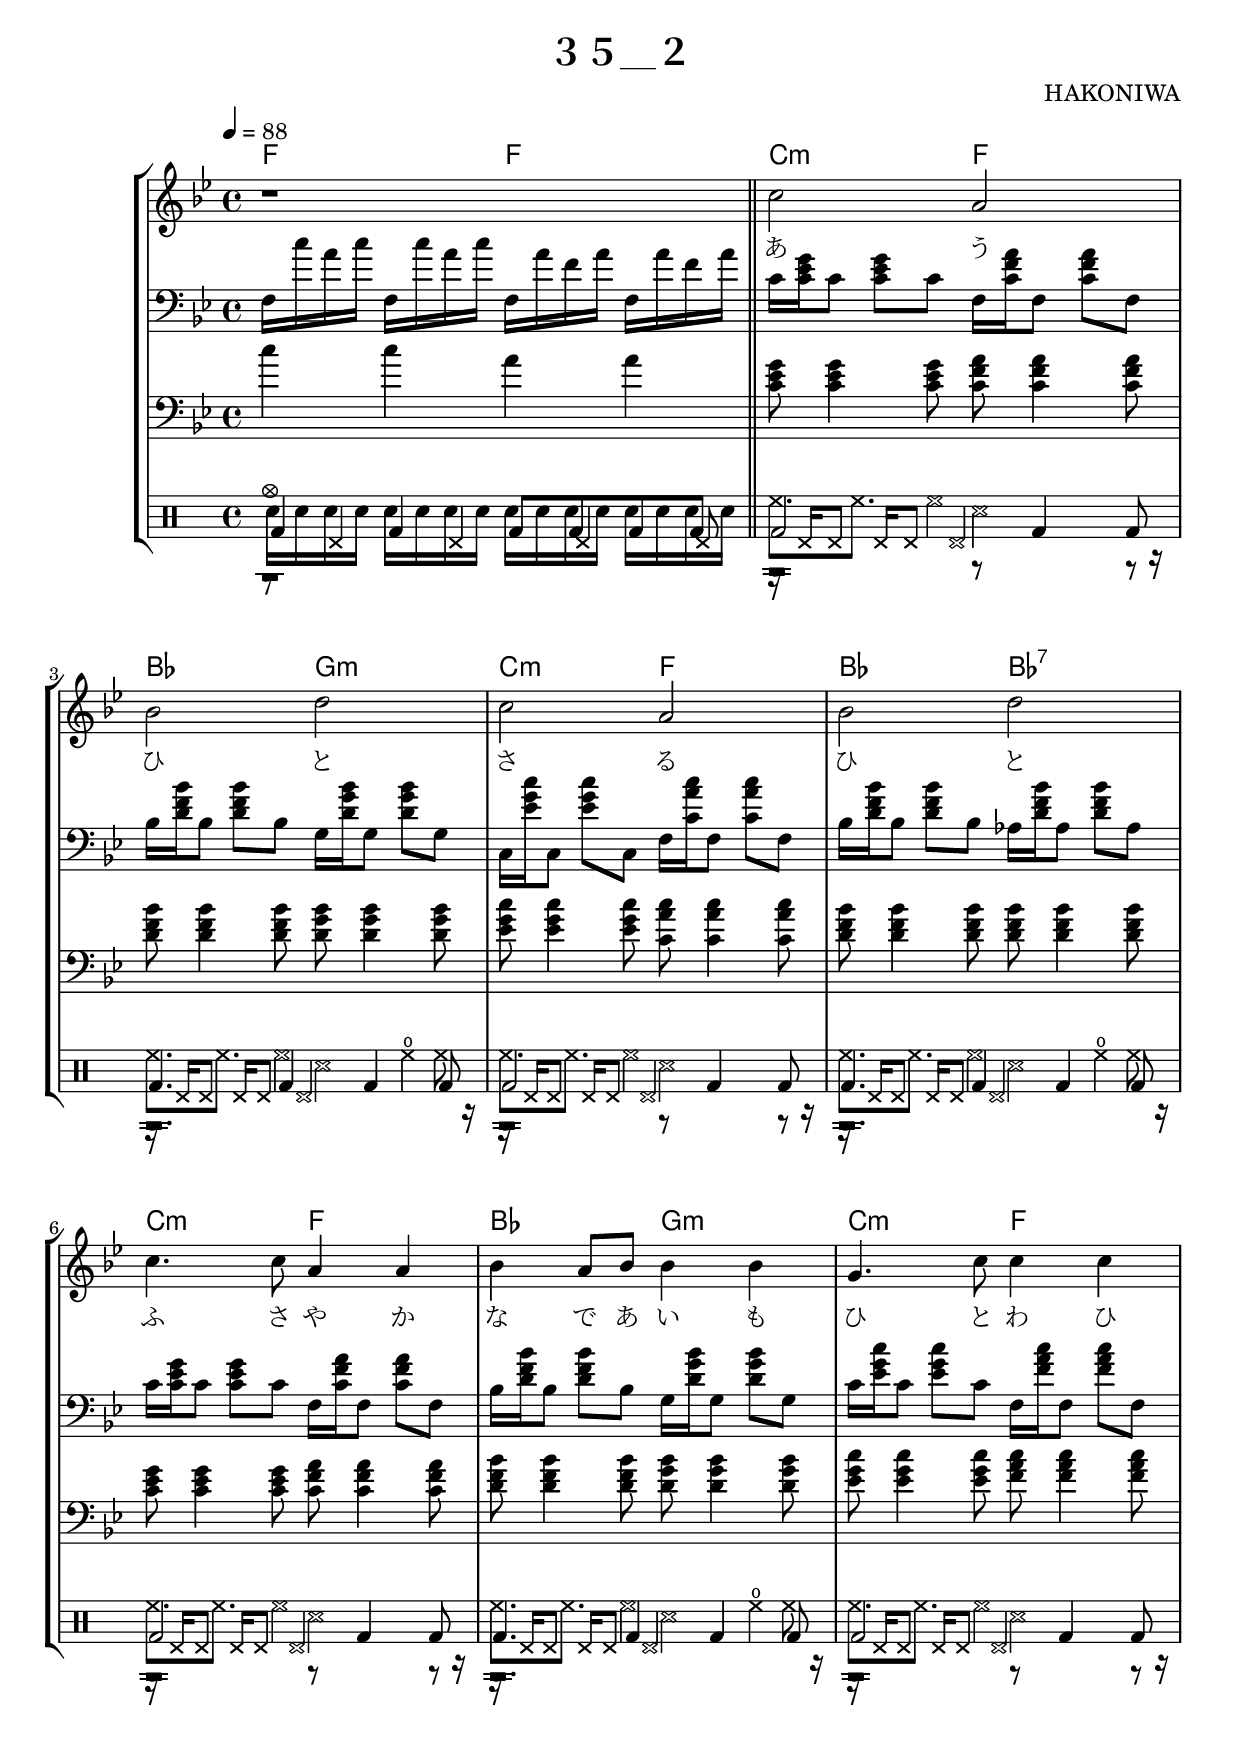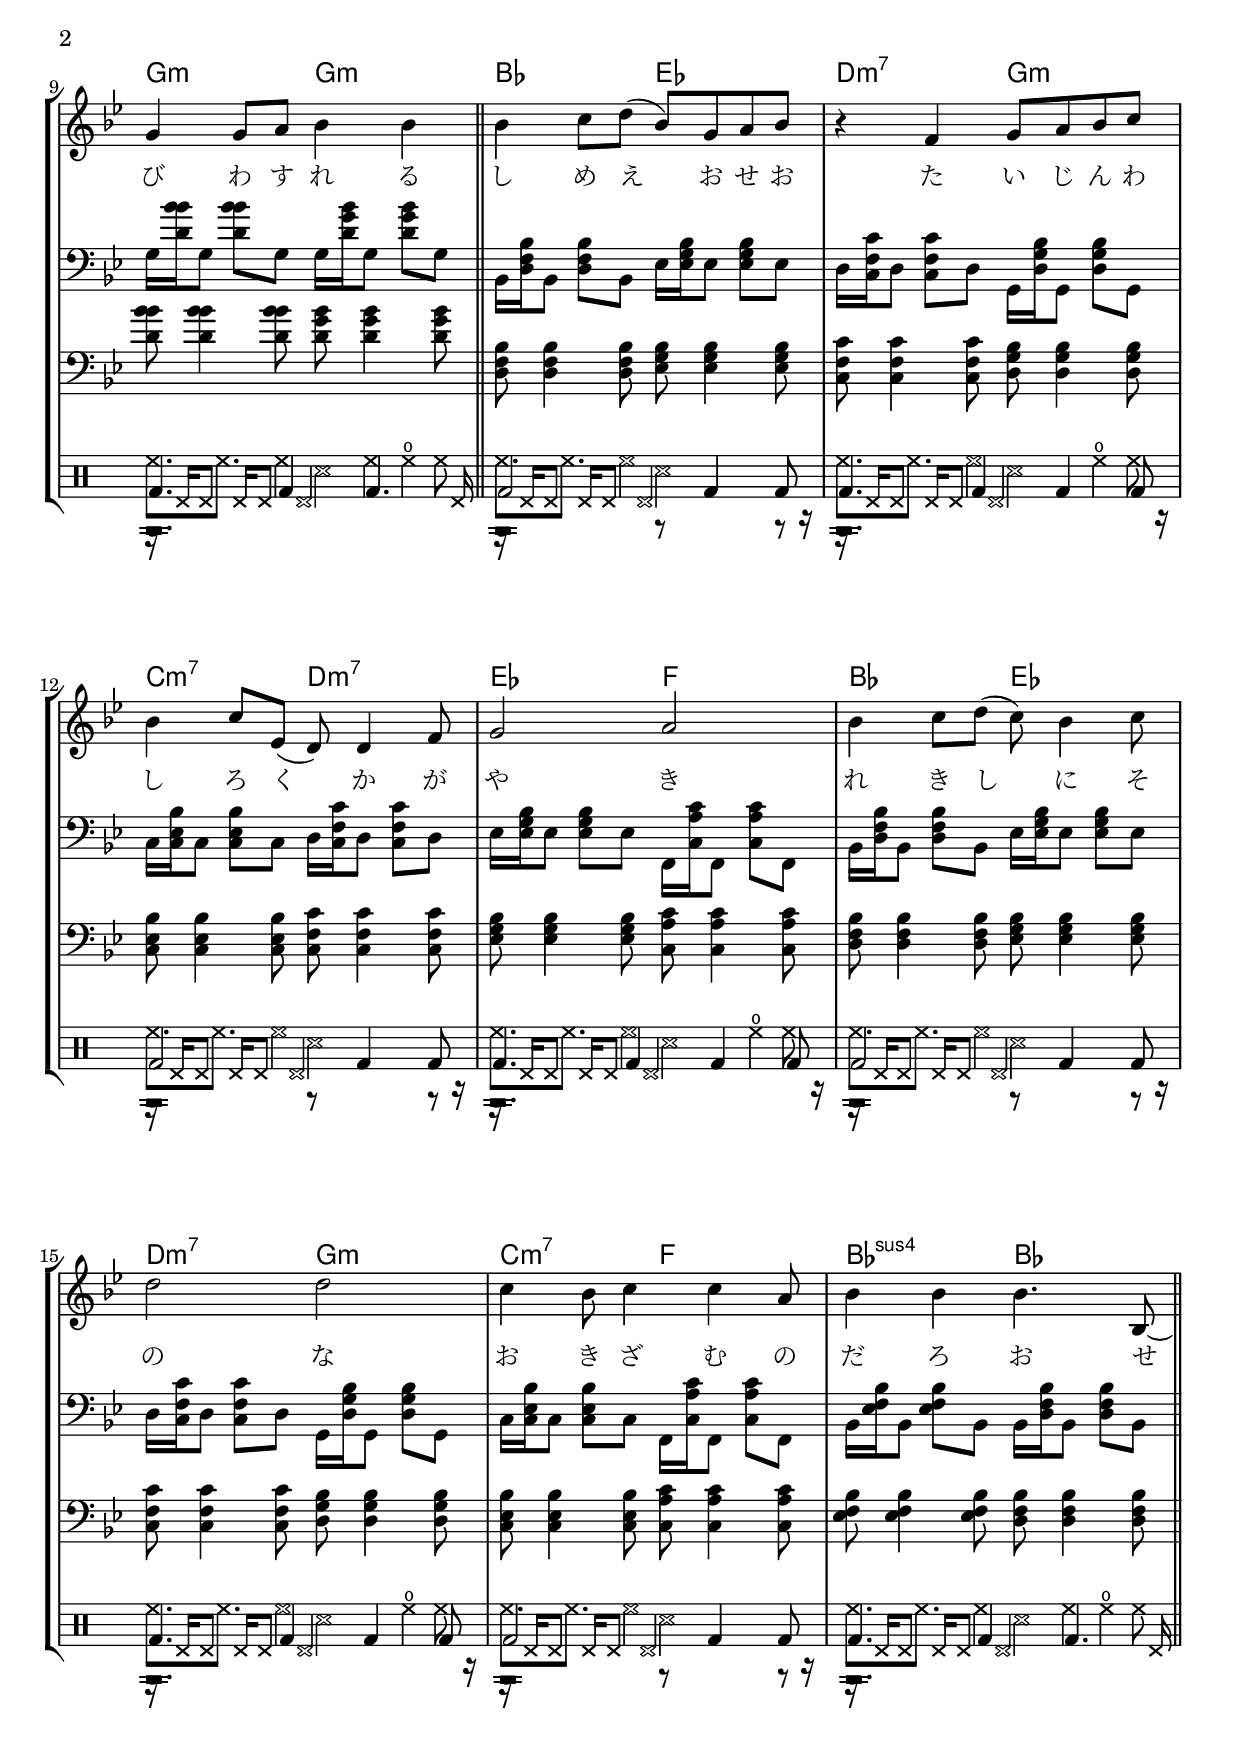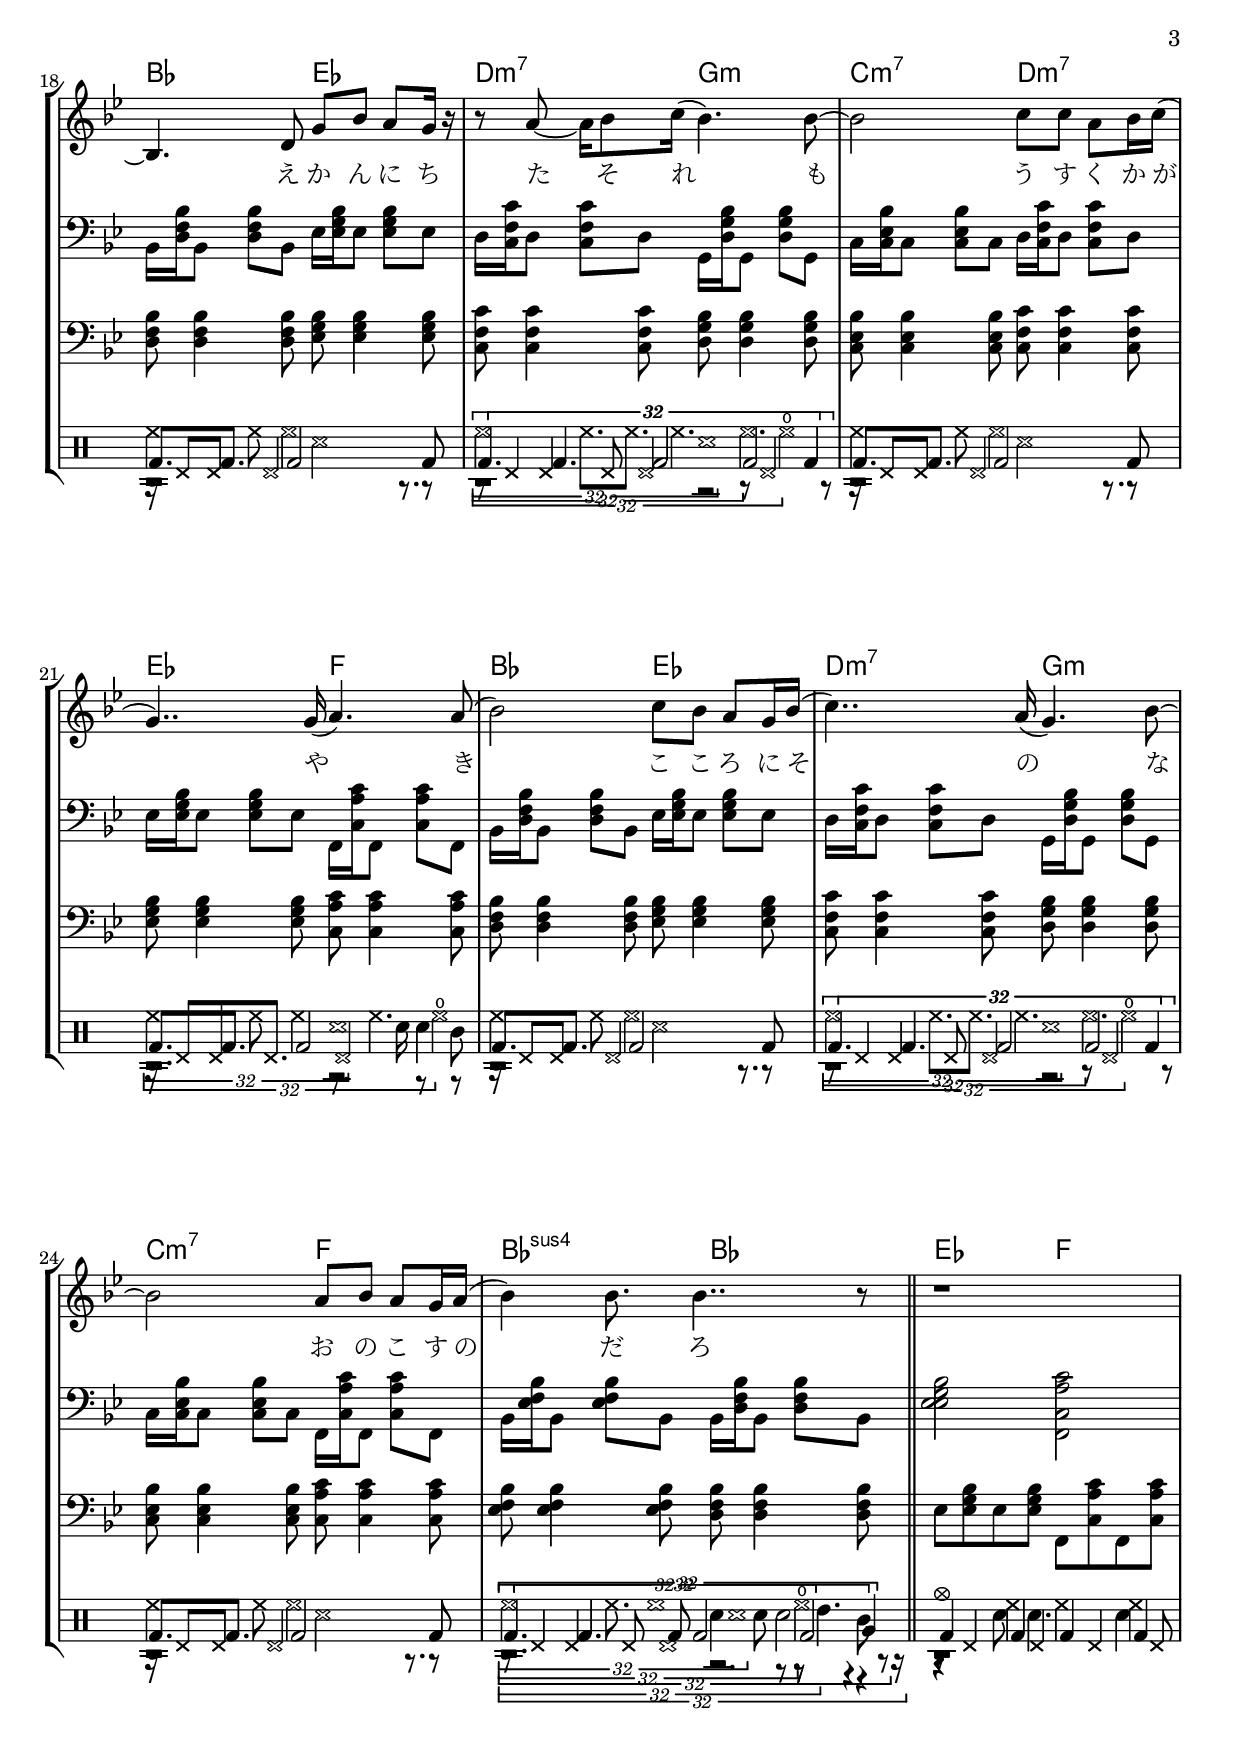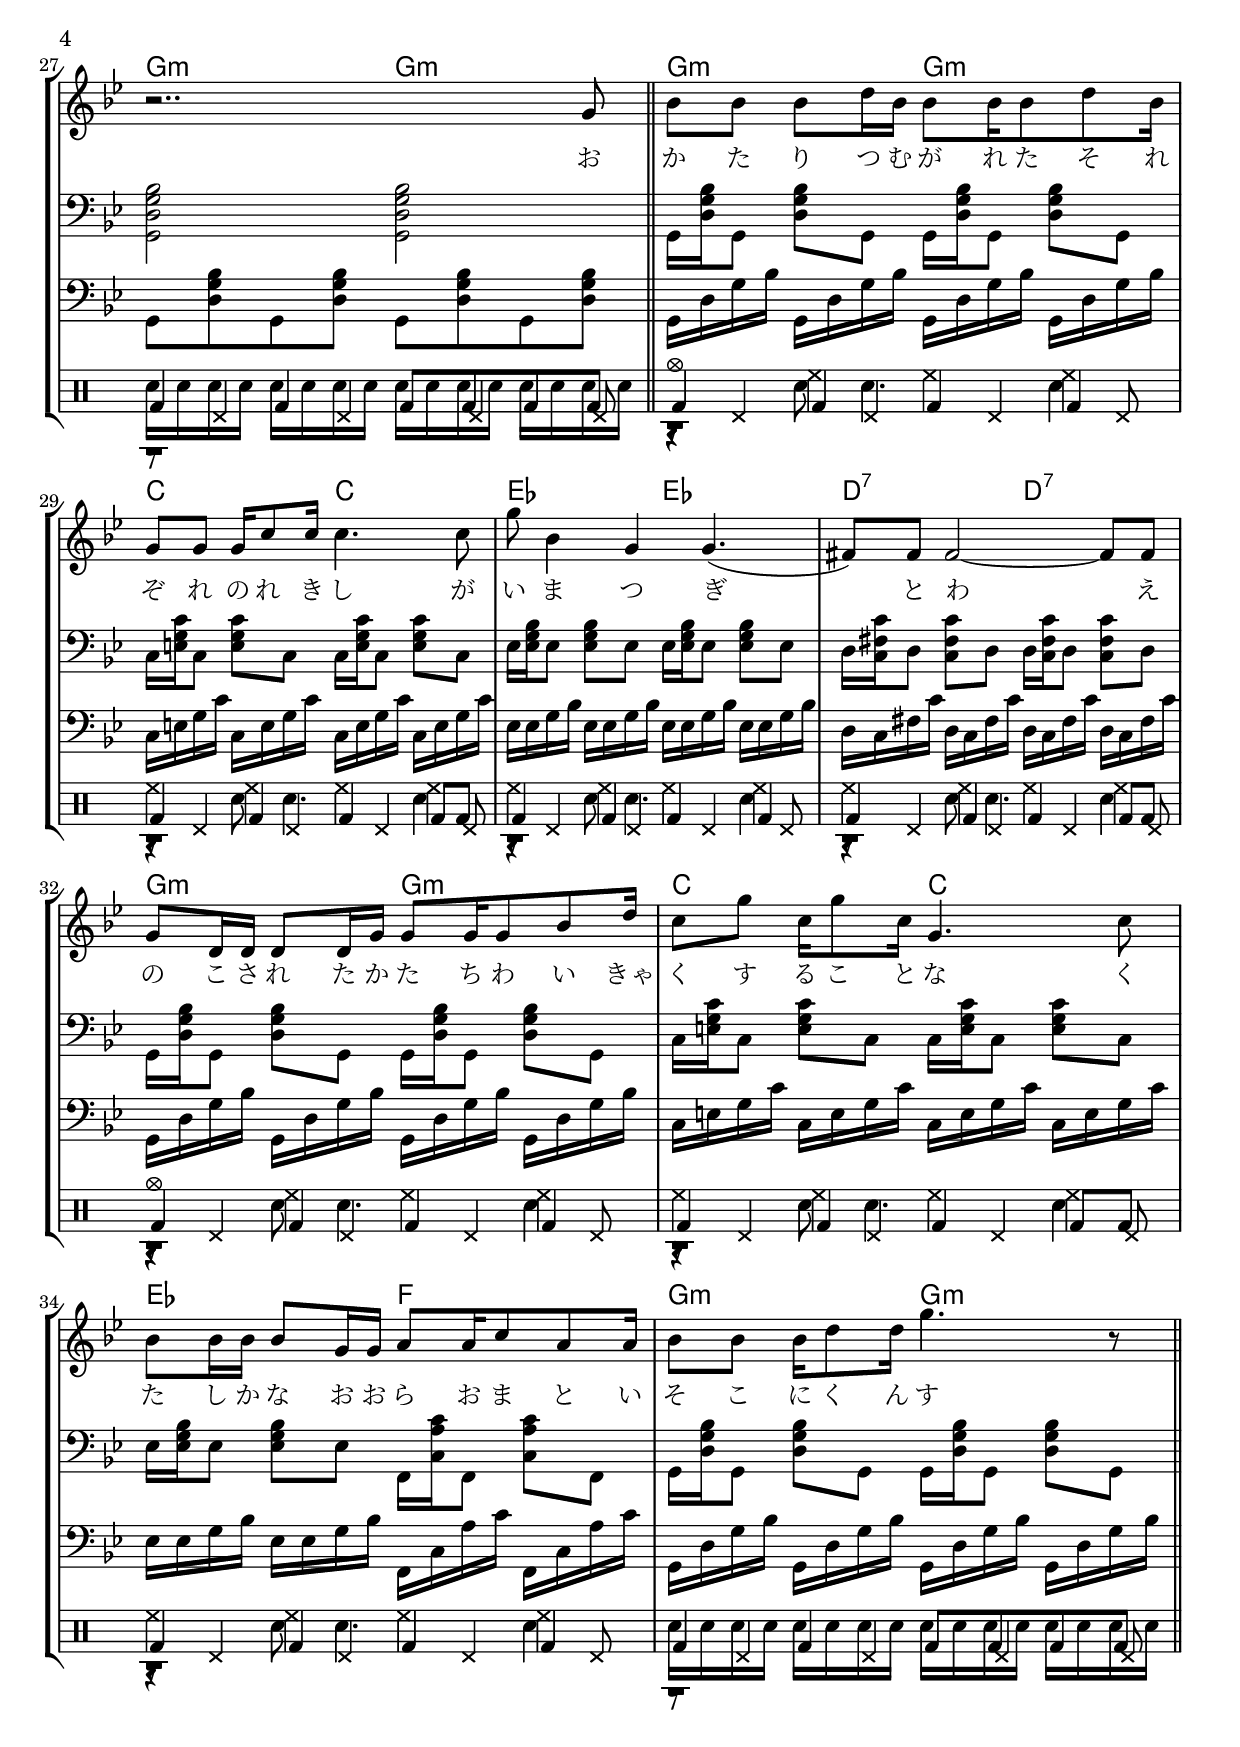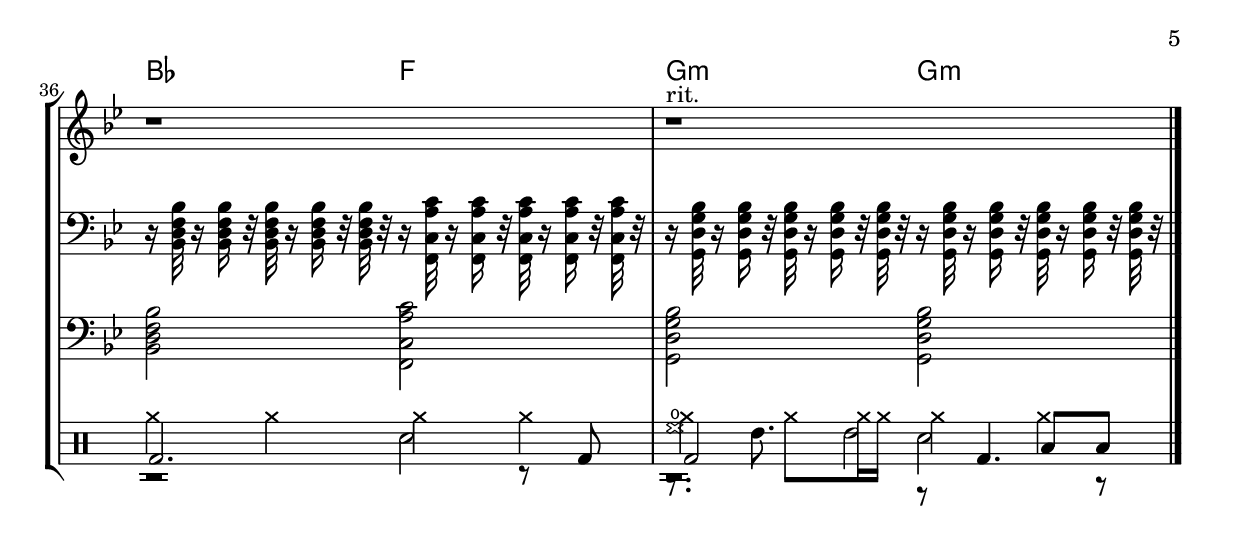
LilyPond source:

\version "2.12.1"

\header {
	title = \markup {３５＿２}
	composer = \markup \center-column {HAKONIWA}
}

harmony = \chordmode {
	f2 f 

	c:m f bes g:m c:m f bes bes:7 c:m f bes g:m c:m f g:m g:m 

	bes es d:min7 g:m c:min7 d:min7 es f bes es d:min7 g:m c:min7 f bes:sus4 bes 

	bes es d:min7 g:m c:min7 d:min7 es f bes es d:min7 g:m c:min7 f bes:sus4 bes 

	es f g:m g:m 

	g:m g:m c c es es d:7 d:7 g:m g:m c c es f g:m g:m 

	bes f g:m g:m 
}

melody = {
	\key bes \major
	\tempo 4 = 88
	r1   
	\set Staff.midiInstrument = #"fss0.32"
	 c''2  a'2 
	bes'2  d''2 
	c''2  a'2 
	bes'2  d''2 
	c''4.  c''8  a'4  a'4 
	bes'4  a'8  bes'8  bes'4  bes'4 
	g'4.  c''8  c''4  c''4 
	g'4  g'8  a'8  bes'4  bes'4
	\set Staff.midiInstrument = #"fss0.32"
	 bes'4  c''8  d''8  (bes'8)  g'8  a'8  bes'8 
	r4  f'4  g'8  a'8  bes'8  c''8 
	bes'4  c''8  es'8  (d'8)  d'4  f'8 
	g'2  a'2 
	bes'4  c''8  d''8  (c''8)  bes'4  c''8 
	d''2  d''2 
	c''4  bes'8  c''4  c''4  a'8 
	bes'4  bes'4  bes'4.  	\set Staff.midiInstrument = #"fss0.32"
	bes8~ 
	bes4.  d'8  g'8  bes'8  a'8  g'16  r16~ 
	r8  a'8  a'16  bes'8  c''16  (bes'4.)  bes'8~ 
	bes'2  c''8  c''8  a'8  bes'16  c''16 
	(g'4..)  g'16  (a'4.)  a'8 
	(bes'2)  c''8  bes'8  a'8  g'16  bes'16 
	(c''4..)  a'16  (g'4.)  bes'8~ 
	bes'2  a'8  bes'8  a'8  g'16  a'16 
	(bes'4)  bes'8.  bes'4..  	r8 	r1 | r2.. 
	\set Staff.midiInstrument = #"fss0.32"
	g'8 
	bes'8  bes'8  bes'8  d''16  bes'16  bes'8  bes'16  bes'8  d''8  bes'16 
	g'8  g'8  g'16  c''8  c''16  c''4.  c''8 
	g''8  bes'4  g'4  g'4. 
	(fis'8)  fis'8  fis'2~fis'8  fis'8 
	g'8  d'16  d'16  d'8  d'16  g'16  g'8  g'16  g'8  bes'8  d''16 
	c''8  g''8  c''16  g''8  c''16  g'4.  c''8 
	bes'8  bes'16  bes'16  bes'8  g'16  g'16  a'8  a'16  c''8  a'8  a'16 
	bes'8  bes'8  bes'16  d''8  d''16  g''4.  	r8 	r1 | r1^"rit." \bar "|."
}

words = \lyricmode {
	
	あ  う  ひ  と  さ  る  ひ  と  ふ  さ  や  か  な  で  あ  い  も  ひ  と  わ  ひ  び  わ  す  れ  る  
	し  め  え  お  せ  お  た  い  じ  ん  わ  し  ろ  く  か  が  や  き  れ  き  し  に  そ  の  な  お  き  ざ  む  の  だ  ろ  お  
	せ  え  か  ん  に  ち  た  そ  れ  も  う  す  く  か  が  や  き  こ  こ  ろ  に  そ  の  な  お  の  こ  す  の  だ  ろ  お  
	
	か  た  り  つ  む  が  れ  た  そ  れ  ぞ  れ  の  れ  き  し  が  い  ま  つ  ぎ  と  わ  え  の  こ  さ  れ  た  か  た  ち  わ  い  きゃ  く  す  る  こ  と  な  く  た  し  か  な  お  お  ら  お  ま  と  い  そ  こ  に  く  ん  す  る  
	
}

tempochange = {
	\tempo 4 = 88
	r1 \bar "||"
	\tempo 4 = 88
	r1 | r1 | r1 | r1 | r1 | r1 | r1 | r1 \bar "||"
	\tempo 4 = 88
	r1 | r1 | r1 | r1 | r1 | r1 | r1 | r1 \bar "||"
	\tempo 4 = 88
	r1 | r1 | r1 | r1 | r1 | r1 | r1 | r1 \bar "||"
	\tempo 4 = 88
	r1 | r1 \bar "||"
	\tempo 4 = 88
	r1 | r1 | r1 | r1 | r1 | r1 | r1 | r1 \bar "||"
	\tempo 4 = 88
	r1 | \tempo 4 = 66 r2 \tempo 4 = 58 r2 \bar "|."
}

mainacc = {
	\clef bass
	\set Staff.midiInstrument = #"Lead 8 (bass+lead)"
	\key bes \major
	\tempo 4 = 88
	f16 c'' a' c'' f c'' a' c''
	f16 a' f' a' f a' f' a'
	\bar "||"

	\set Staff.midiInstrument = #"Lead 8 (bass+lead)"
	c'16 <c' es' g'>16 c'8 <c' es' g'>8 c'8
	f16 <c' f' a'>16 f8 <c' f' a'>8 f8
	bes16 <d' f' bes'>16 bes8 <d' f' bes'>8 bes8
	g16 <d' g' bes'>16 g8 <d' g' bes'>8 g8
	c16 <es' g' c''>16 c8 <es' g' c''>8 c8
	f16 <c' a' c''>16 f8 <c' a' c''>8 f8
	bes16 <d' f' bes'>16 bes8 <d' f' bes'>8 bes8
	as16 <d' f' bes'>16 as8 <d' f' bes'>8 as8
	c'16 <c' es' g'>16 c'8 <c' es' g'>8 c'8
	f16 <c' f' a'>16 f8 <c' f' a'>8 f8
	bes16 <d' f' bes'>16 bes8 <d' f' bes'>8 bes8
	g16 <d' g' bes'>16 g8 <d' g' bes'>8 g8
	c'16 <es' g' c''>16 c'8 <es' g' c''>8 c'8
	f16 <f' a' c''>16 f8 <f' a' c''>8 f8
	g16 <d' bes' bes'>16 g8 <d' bes' bes'>8 g8
	g16 <d' g' bes'>16 g8 <d' g' bes'>8 g8
	\bar "||"

	\set Staff.midiInstrument = #"Lead 8 (bass+lead)"
	bes,16 <d f bes>16 bes,8 <d f bes>8 bes,8
	es16 <es g bes>16 es8 <es g bes>8 es8
	d16 <c f c'>16 d8 <c f c'>8 d8
	g,16 <d g bes>16 g,8 <d g bes>8 g,8
	c16 <c es bes>16 c8 <c es bes>8 c8
	d16 <c f c'>16 d8 <c f c'>8 d8
	es16 <es g bes>16 es8 <es g bes>8 es8
	f,16 <c a c'>16 f,8 <c a c'>8 f,8
	bes,16 <d f bes>16 bes,8 <d f bes>8 bes,8
	es16 <es g bes>16 es8 <es g bes>8 es8
	d16 <c f c'>16 d8 <c f c'>8 d8
	g,16 <d g bes>16 g,8 <d g bes>8 g,8
	c16 <c es bes>16 c8 <c es bes>8 c8
	f,16 <c a c'>16 f,8 <c a c'>8 f,8
	bes,16 <es f bes>16 bes,8 <es f bes>8 bes,8
	bes,16 <d f bes>16 bes,8 <d f bes>8 bes,8
	\bar "||"

	\set Staff.midiInstrument = #"Lead 8 (bass+lead)"
	bes,16 <d f bes>16 bes,8 <d f bes>8 bes,8
	es16 <es g bes>16 es8 <es g bes>8 es8
	d16 <c f c'>16 d8 <c f c'>8 d8
	g,16 <d g bes>16 g,8 <d g bes>8 g,8
	c16 <c es bes>16 c8 <c es bes>8 c8
	d16 <c f c'>16 d8 <c f c'>8 d8
	es16 <es g bes>16 es8 <es g bes>8 es8
	f,16 <c a c'>16 f,8 <c a c'>8 f,8
	bes,16 <d f bes>16 bes,8 <d f bes>8 bes,8
	es16 <es g bes>16 es8 <es g bes>8 es8
	d16 <c f c'>16 d8 <c f c'>8 d8
	g,16 <d g bes>16 g,8 <d g bes>8 g,8
	c16 <c es bes>16 c8 <c es bes>8 c8
	f,16 <c a c'>16 f,8 <c a c'>8 f,8
	bes,16 <es f bes>16 bes,8 <es f bes>8 bes,8
	bes,16 <d f bes>16 bes,8 <d f bes>8 bes,8
	\bar "||"

	\set Staff.midiInstrument = #"Lead 8 (bass+lead)"
	<es es g bes>2
	<f, c a c'>2
	<g, d g bes>2
	<g, d g bes>2
	\bar "||"

	\set Staff.midiInstrument = #"Lead 8 (bass+lead)"
	g,16 <d g bes>16 g,8 <d g bes>8 g,8
	g,16 <d g bes>16 g,8 <d g bes>8 g,8
	c16 <e g c'>16 c8 <e g c'>8 c8
	c16 <e g c'>16 c8 <e g c'>8 c8
	es16 <es g bes>16 es8 <es g bes>8 es8
	es16 <es g bes>16 es8 <es g bes>8 es8
	d16 <c fis c'>16 d8 <c fis c'>8 d8
	d16 <c fis c'>16 d8 <c fis c'>8 d8
	g,16 <d g bes>16 g,8 <d g bes>8 g,8
	g,16 <d g bes>16 g,8 <d g bes>8 g,8
	c16 <e g c'>16 c8 <e g c'>8 c8
	c16 <e g c'>16 c8 <e g c'>8 c8
	es16 <es g bes>16 es8 <es g bes>8 es8
	f,16 <c a c'>16 f,8 <c a c'>8 f,8
	g,16 <d g bes>16 g,8 <d g bes>8 g,8
	g,16 <d g bes>16 g,8 <d g bes>8 g,8
	\bar "||"

	\set Staff.midiInstrument = #"Lead 8 (bass+lead)"
	r16 <bes, d f bes>32 r16 <bes, d f bes>16 r32      <bes, d f bes>32 r16      <bes, d f bes>16 r32 <bes, d f bes>32 r32
	r16 <f, c a c'>32 r16 <f, c a c'>16 r32      <f, c a c'>32 r16      <f, c a c'>16 r32 <f, c a c'>32 r32
	r16 <g, d g bes>32 r16 <g, d g bes>16 r32      <g, d g bes>32 r16      <g, d g bes>16 r32 <g, d g bes>32 r32
	r16 <g, d g bes>32 r16 <g, d g bes>16 r32      <g, d g bes>32 r16      <g, d g bes>16 r32 <g, d g bes>32 r32
	\bar "|."
}

subacc = {
	\clef bass
	\set Staff.midiInstrument = #"Electric Bass (finger)"
	\key bes \major
	\tempo 4 = 88
	c''4 c''4
	a'4 a'4
	\bar "||"

	\set Staff.midiInstrument = #"Electric Grand"
	<c' es' g'>8 <c' es' g'>4 <c' es' g'>8
	<c' f' a'>8 <c' f' a'>4 <c' f' a'>8
	<d' f' bes'>8 <d' f' bes'>4 <d' f' bes'>8
	<d' g' bes'>8 <d' g' bes'>4 <d' g' bes'>8
	<es' g' c''>8 <es' g' c''>4 <es' g' c''>8
	<c' a' c''>8 <c' a' c''>4 <c' a' c''>8
	<d' f' bes'>8 <d' f' bes'>4 <d' f' bes'>8
	<d' f' bes'>8 <d' f' bes'>4 <d' f' bes'>8
	<c' es' g'>8 <c' es' g'>4 <c' es' g'>8
	<c' f' a'>8 <c' f' a'>4 <c' f' a'>8
	<d' f' bes'>8 <d' f' bes'>4 <d' f' bes'>8
	<d' g' bes'>8 <d' g' bes'>4 <d' g' bes'>8
	<es' g' c''>8 <es' g' c''>4 <es' g' c''>8
	<f' a' c''>8 <f' a' c''>4 <f' a' c''>8
	<d' bes' bes'>8 <d' bes' bes'>4 <d' bes' bes'>8
	<d' g' bes'>8 <d' g' bes'>4 <d' g' bes'>8
	\bar "||"

	\set Staff.midiInstrument = #"Electric Grand"
	<d f bes>8 <d f bes>4 <d f bes>8
	<es g bes>8 <es g bes>4 <es g bes>8
	<c f c'>8 <c f c'>4 <c f c'>8
	<d g bes>8 <d g bes>4 <d g bes>8
	<c es bes>8 <c es bes>4 <c es bes>8
	<c f c'>8 <c f c'>4 <c f c'>8
	<es g bes>8 <es g bes>4 <es g bes>8
	<c a c'>8 <c a c'>4 <c a c'>8
	<d f bes>8 <d f bes>4 <d f bes>8
	<es g bes>8 <es g bes>4 <es g bes>8
	<c f c'>8 <c f c'>4 <c f c'>8
	<d g bes>8 <d g bes>4 <d g bes>8
	<c es bes>8 <c es bes>4 <c es bes>8
	<c a c'>8 <c a c'>4 <c a c'>8
	<es f bes>8 <es f bes>4 <es f bes>8
	<d f bes>8 <d f bes>4 <d f bes>8
	\bar "||"

	\set Staff.midiInstrument = #"Electric Grand"
	<d f bes>8 <d f bes>4 <d f bes>8
	<es g bes>8 <es g bes>4 <es g bes>8
	<c f c'>8 <c f c'>4 <c f c'>8
	<d g bes>8 <d g bes>4 <d g bes>8
	<c es bes>8 <c es bes>4 <c es bes>8
	<c f c'>8 <c f c'>4 <c f c'>8
	<es g bes>8 <es g bes>4 <es g bes>8
	<c a c'>8 <c a c'>4 <c a c'>8
	<d f bes>8 <d f bes>4 <d f bes>8
	<es g bes>8 <es g bes>4 <es g bes>8
	<c f c'>8 <c f c'>4 <c f c'>8
	<d g bes>8 <d g bes>4 <d g bes>8
	<c es bes>8 <c es bes>4 <c es bes>8
	<c a c'>8 <c a c'>4 <c a c'>8
	<es f bes>8 <es f bes>4 <es f bes>8
	<d f bes>8 <d f bes>4 <d f bes>8
	\bar "||"

	\set Staff.midiInstrument = #"Rock Organ"
	es8 <es g bes> es <es g bes>
	f,8 <c a c'> f, <c a c'>
	g,8 <d g bes> g, <d g bes>
	g,8 <d g bes> g, <d g bes>
	\bar "||"

	\set Staff.midiInstrument = #"Rock Organ"
	g,16 d g bes g, d g bes
	g,16 d g bes g, d g bes
	c16 e g c' c e g c'
	c16 e g c' c e g c'
	es16 es g bes es es g bes
	es16 es g bes es es g bes
	d16 c fis c' d c fis c'
	d16 c fis c' d c fis c'
	g,16 d g bes g, d g bes
	g,16 d g bes g, d g bes
	c16 e g c' c e g c'
	c16 e g c' c e g c'
	es16 es g bes es es g bes
	f,16 c a c' f, c a c'
	g,16 d g bes g, d g bes
	g,16 d g bes g, d g bes
	\bar "||"

	\set Staff.midiInstrument = #"Orchestra Hit"
	<bes, d f bes>2
	<f, c a c'>2
	<g, d g bes>2
	<g, d g bes>2
	\bar "|."
}

percA = {
	\drummode {
	r1  \bar "||"
	r1  |r2. hho4  |r1  |r2. hho4  |r1  |r2. hho4  |r1  |r2. hho4  \bar "||"
	r1  |r2. hho4  |r1  |r2. hho4  |r1  |r2. hho4  |r1  |r2. hho4  \bar "||"
	hh4 hh8 hh2 r8  |\times 16/32{ hh2 hh8. hh8. hh4. hh2. } |hh4 hh8 hh2 r8  |hh4 hh8 hh4 hh4.  |hh4 hh8 hh2 r8  |\times 16/32{ hh2 hh8. hh8. hh4. hh2. } |hh4 hh8 hh2 r8  |\times 16/32{ hh2 hh8. hh1 r4 r16 } \bar "||"
	r4 hh4 hh4 hh4  |r1  \bar "||"
	r4 hh4 hh4 hh4  |hh4 hh4 hh4 hh4  |hh4 hh4 hh4 hh4  |hh4 hh4 hh4 hh4  |r4 hh4 hh4 hh4  |hh4 hh4 hh4 hh4  |hh4 hh4 hh4 hh4  |r1  \bar "||"
	cymr4 cymr4 cymr4 cymr4  |cymr4 cymr8 cymr16 cymr16 cymr4 cymr4  \bar "|."
	}
}

percB = {
	\drummode {
	sn16 sn16 sn16 sn16 sn16 sn16 sn16 sn16 sn16 sn16 sn16 sn16 sn16 sn16 sn16 sn16  \bar "||"
	r16 hhp16 hhp8 hhp16 hhp8 hhp2 r16  |r16 hhp16 hhp8 hhp16 hhp8 hhp2 r16  |r16 hhp16 hhp8 hhp16 hhp8 hhp2 r16  |r16 hhp16 hhp8 hhp16 hhp8 hhp2 r16  |r16 hhp16 hhp8 hhp16 hhp8 hhp2 r16  |r16 hhp16 hhp8 hhp16 hhp8 hhp2 r16  |r16 hhp16 hhp8 hhp16 hhp8 hhp2 r16  |r16 hhp16 hhp8 hhp16 hhp8 hhp2 hhp16  \bar "||"
	r16 hhp16 hhp8 hhp16 hhp8 hhp2 r16  |r16 hhp16 hhp8 hhp16 hhp8 hhp2 r16  |r16 hhp16 hhp8 hhp16 hhp8 hhp2 r16  |r16 hhp16 hhp8 hhp16 hhp8 hhp2 r16  |r16 hhp16 hhp8 hhp16 hhp8 hhp2 r16  |r16 hhp16 hhp8 hhp16 hhp8 hhp2 r16  |r16 hhp16 hhp8 hhp16 hhp8 hhp2 r16  |r16 hhp16 hhp8 hhp16 hhp8 hhp2 hhp16  \bar "||"
	r16 hhp8 hhp8 hhp2 r8.  |\times 16/32{ r8 hhp4 hhp4 hhp8 hhp2 r8 hhp2 r8 } |r16 hhp8 hhp8 hhp2 r8.  |r16 hhp8 hhp8 hhp8. hhp2  |r16 hhp8 hhp8 hhp2 r8.  |\times 16/32{ r8 hhp4 hhp4 hhp8 hhp2 r8 hhp2 r8 } |r16 hhp8 hhp8 hhp2 r8.  |\times 16/32{ r8 hhp4 hhp4 hhp8 hhp1 r4 } \bar "||"
	r4 sn8 sn4. sn4  |sn16 sn16 sn16 sn16 sn16 sn16 sn16 sn16 sn16 sn16 sn16 sn16 sn16 sn16 sn16 sn16  \bar "||"
	r4 sn8 sn4. sn4  |r4 sn8 sn4. sn4  |r4 sn8 sn4. sn4  |r4 sn8 sn4. sn4  |r4 sn8 sn4. sn4  |r4 sn8 sn4. sn4  |r4 sn8 sn4. sn4  |sn16 sn16 sn16 sn16 sn16 sn16 sn16 sn16 sn16 sn16 sn16 sn16 sn16 sn16 sn16 sn16  \bar "||"
	r2 sn2  |r2 sn2  \bar "|."
	}
}

percC = {
	\drummode {
	bd4 bd4 bd8 bd8 bd8 bd8  \bar "||"
	hh8. hh8. hh2 r8  |hh8. hh8. hh2 hh8  |hh8. hh8. hh2 r8  |hh8. hh8. hh2 hh8  |hh8. hh8. hh2 r8  |hh8. hh8. hh2 hh8  |hh8. hh8. hh2 r8  |hh8. hh8. hh4 hh4 hh8  \bar "||"
	hh8. hh8. hh2 r8  |hh8. hh8. hh2 hh8  |hh8. hh8. hh2 r8  |hh8. hh8. hh2 hh8  |hh8. hh8. hh2 r8  |hh8. hh8. hh2 hh8  |hh8. hh8. hh2 r8  |hh8. hh8. hh4 hh4 hh8  \bar "||"
	r1  |\times 16/32{ r1 r2 hho2 } |r1  |\times 16/32{ r1 r2 hho2 } |r1  |\times 16/32{ r1 r2 hho2 } |r1  |\times 16/32{ r1 r2 hho2 } \bar "||"
	bd4 bd4 bd4 bd4  |bd4 bd4 bd8 bd8 bd8 bd8  \bar "||"
	bd4 bd4 bd4 bd4  |bd4 bd4 bd4 bd8 bd8  |bd4 bd4 bd4 bd4  |bd4 bd4 bd4 bd8 bd8  |bd4 bd4 bd4 bd4  |bd4 bd4 bd4 bd8 bd8  |bd4 bd4 bd4 bd4  |bd4 bd4 bd8 bd8 bd8 bd8  \bar "||"
	bd2. r8 bd8  |bd2 r8 bd4.  \bar "|."
	}
}

percD = {
	\drummode {
	r8 hhp4 hhp4 hhp4 hhp8  \bar "||"
	r2 ss2  |r2 ss2  |r2 ss2  |r2 ss2  |r2 ss2  |r2 ss2  |r2 ss2  |r2 ss2  \bar "||"
	r2 ss2  |r2 ss2  |r2 ss2  |r2 ss2  |r2 ss2  |r2 ss2  |r2 ss2  |r2 ss2  \bar "||"
	bd8. bd8. bd2 bd8  |\times 16/32{ bd4. bd4. bd2 bd2 bd4 } |bd8. bd8. bd2 bd8  |bd8. bd8. bd2 r8  |bd8. bd8. bd2 bd8  |\times 16/32{ bd4. bd4. bd2 bd2 bd4 } |bd8. bd8. bd2 bd8  |\times 16/32{ bd4. bd4. bd8 bd2 r8 bd2 } \bar "||"
	r8 hhp4 hhp4 hhp4 hhp8  |r8 hhp4 hhp4 hhp4 hhp8  \bar "||"
	r8 hhp4 hhp4 hhp4 hhp8  |r8 hhp4 hhp4 hhp4 hhp8  |r8 hhp4 hhp4 hhp4 hhp8  |r8 hhp4 hhp4 hhp4 hhp8  |r8 hhp4 hhp4 hhp4 hhp8  |r8 hhp4 hhp4 hhp4 hhp8  |r8 hhp4 hhp4 hhp4 hhp8  |r8 hhp4 hhp4 hhp4 hhp8  \bar "||"
	r1 |r8. tommh8. tommh2 r8  \bar "|."
	}
}

percE = {
	\drummode {
	cymc1  \bar "||"
	bd2 r8 bd4 bd8  |bd4. bd4 bd4 bd8  |bd2 r8 bd4 bd8  |bd4. bd4 bd4 bd8  |bd2 r8 bd4 bd8  |bd4. bd4 bd4 bd8  |bd2 r8 bd4 bd8  |bd4. bd4 bd4.  \bar "||"
	bd2 r8 bd4 bd8  |bd4. bd4 bd4 bd8  |bd2 r8 bd4 bd8  |bd4. bd4 bd4 bd8  |bd2 r8 bd4 bd8  |bd4. bd4 bd4 bd8  |bd2 r8 bd4 bd8  |bd4. bd4 bd4.  \bar "||"
	r2 ss2  |\times 16/32{ r1 ss1 } |r2 ss2  |\times 16/32{ r1 ss1 } |r2 ss2  |\times 16/32{ r1 ss1 } |r2 ss2  |\times 16/32{ r1 ss1 } \bar "||"
	cymc1  |r1 \bar "||"
	cymc1  |r1 |r1 |r1 |cymc1  |r1 |r1 |r1 \bar "||"
	r1 |r2. toml8 toml8  \bar "|."
	}
}

percF = {
	\drummode {
	r1 \bar "||"
	r1 | r1 | r1 | r1 | r1 | r1 | r1 | r1 \bar "||"
	r1 | r1 | r1 | r1 | r1 | r1 | r1 | r1 \bar "||"
	r1 |r1 |r1 |r2 r8. sn16 sn4  |r1 |r1 |r1 |\times 16/32{ r1 sn4 sn8 sn2 r8 } \bar "||"
	r1 | r1 \bar "||"
	r1 | r1 | r1 | r1 | r1 | r1 | r1 | r1 \bar "||"
	r1 |hho1  \bar "|."
	}
}

percG = {
	\drummode {
	r1 \bar "||"
	r1 | r1 | r1 | r1 | r1 | r1 | r1 | r1 \bar "||"
	r1 | r1 | r1 | r1 | r1 | r1 | r1 | r1 \bar "||"
	r1 |r1 |r1 |r2. r8 tomml8  |r1 |r1 |r1 |r2. r8 tomml8  \bar "||"
	r1 | r1 \bar "||"
	r1 | r1 | r1 | r1 | r1 | r1 | r1 | r1 \bar "||"
	r1 | r1 \bar "|."
	}
}

percH = {
	\drummode {
	r1 \bar "||"
	r1 | r1 | r1 | r1 | r1 | r1 | r1 | r1 \bar "||"
	r1 | r1 | r1 | r1 | r1 | r1 | r1 | r1 \bar "||"
	r1 |r1 |r1 |r1 |r1 |r1 |r1 |\times 16/32{ r1 r2 r8 tommh4. } \bar "||"
	r1 | r1 \bar "||"
	r1 | r1 | r1 | r1 | r1 | r1 | r1 | r1 \bar "||"
	r1 | r1 \bar "|."
	}
}

percI = {
	\drummode {
	r1 \bar "||"
	r1 | r1 | r1 | r1 | r1 | r1 | r1 | r1 \bar "||"
	r1 | r1 | r1 | r1 | r1 | r1 | r1 | r1 \bar "||"
	r1 |r1 |r1 |r1 |r1 |r1 |r1 |\times 16/32{ r1 r2. tomfh4 } \bar "||"
	r1 | r1 \bar "||"
	r1 | r1 | r1 | r1 | r1 | r1 | r1 | r1 \bar "||"
	r1 | r1 \bar "|."
	}
}

\score {
	<<
		\new StaffGroup <<
			\new ChordNames {\harmony}
			\new Voice = "melody" {\melody}
			\new Lyrics \lyricsto "melody" \words
			\new Staff = "mainacc" {\mainacc}
			\new Staff = "subacc" {\subacc}
			\new DrumStaff <<
				\new DrumVoice {\percA}
				\new DrumVoice {\percB}
				\new DrumVoice {\percC}
				\new DrumVoice {\percD}
				\new DrumVoice {\percE}
				\new DrumVoice {\percF}
				\new DrumVoice {\percG}
				\new DrumVoice {\percH}
				\new DrumVoice {\percI}
			>>
		>>
	>>
	\layout { }
}
